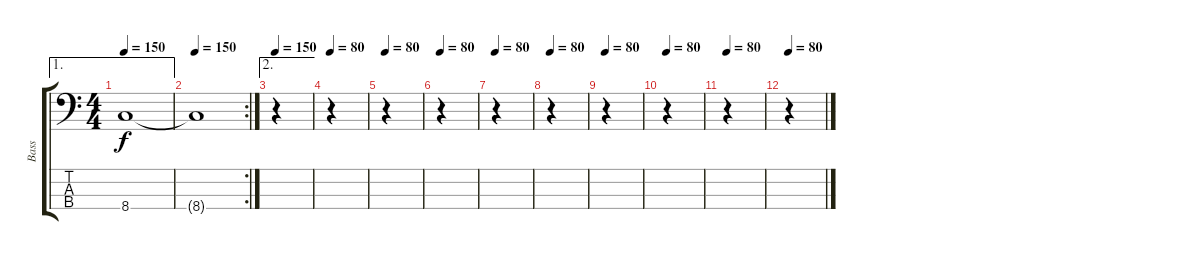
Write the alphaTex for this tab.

\track ("Bass" "Bass") {instrument electricbassfinger}
\staff {score tabs}
\tuning (G2 D2 A1 E1) {hide}
\ae 1
\ts (4 4)
\tempo 150
\clef f4
\ks c
8.4.1{dy f} |
\rc 2
\tempo 150
8.4{t}.1 |
\ae 2
\tempo 150
r.4 |
\tempo 80
r.4 |
\tempo 80
r.4 |
\tempo 80
r.4 |
\tempo 80
r.4 |
\tempo 80
r.4 |
\tempo 80
r.4 |
\tempo 80
r.4 |
\tempo 80
r.4 |
\tempo 80
r.4
